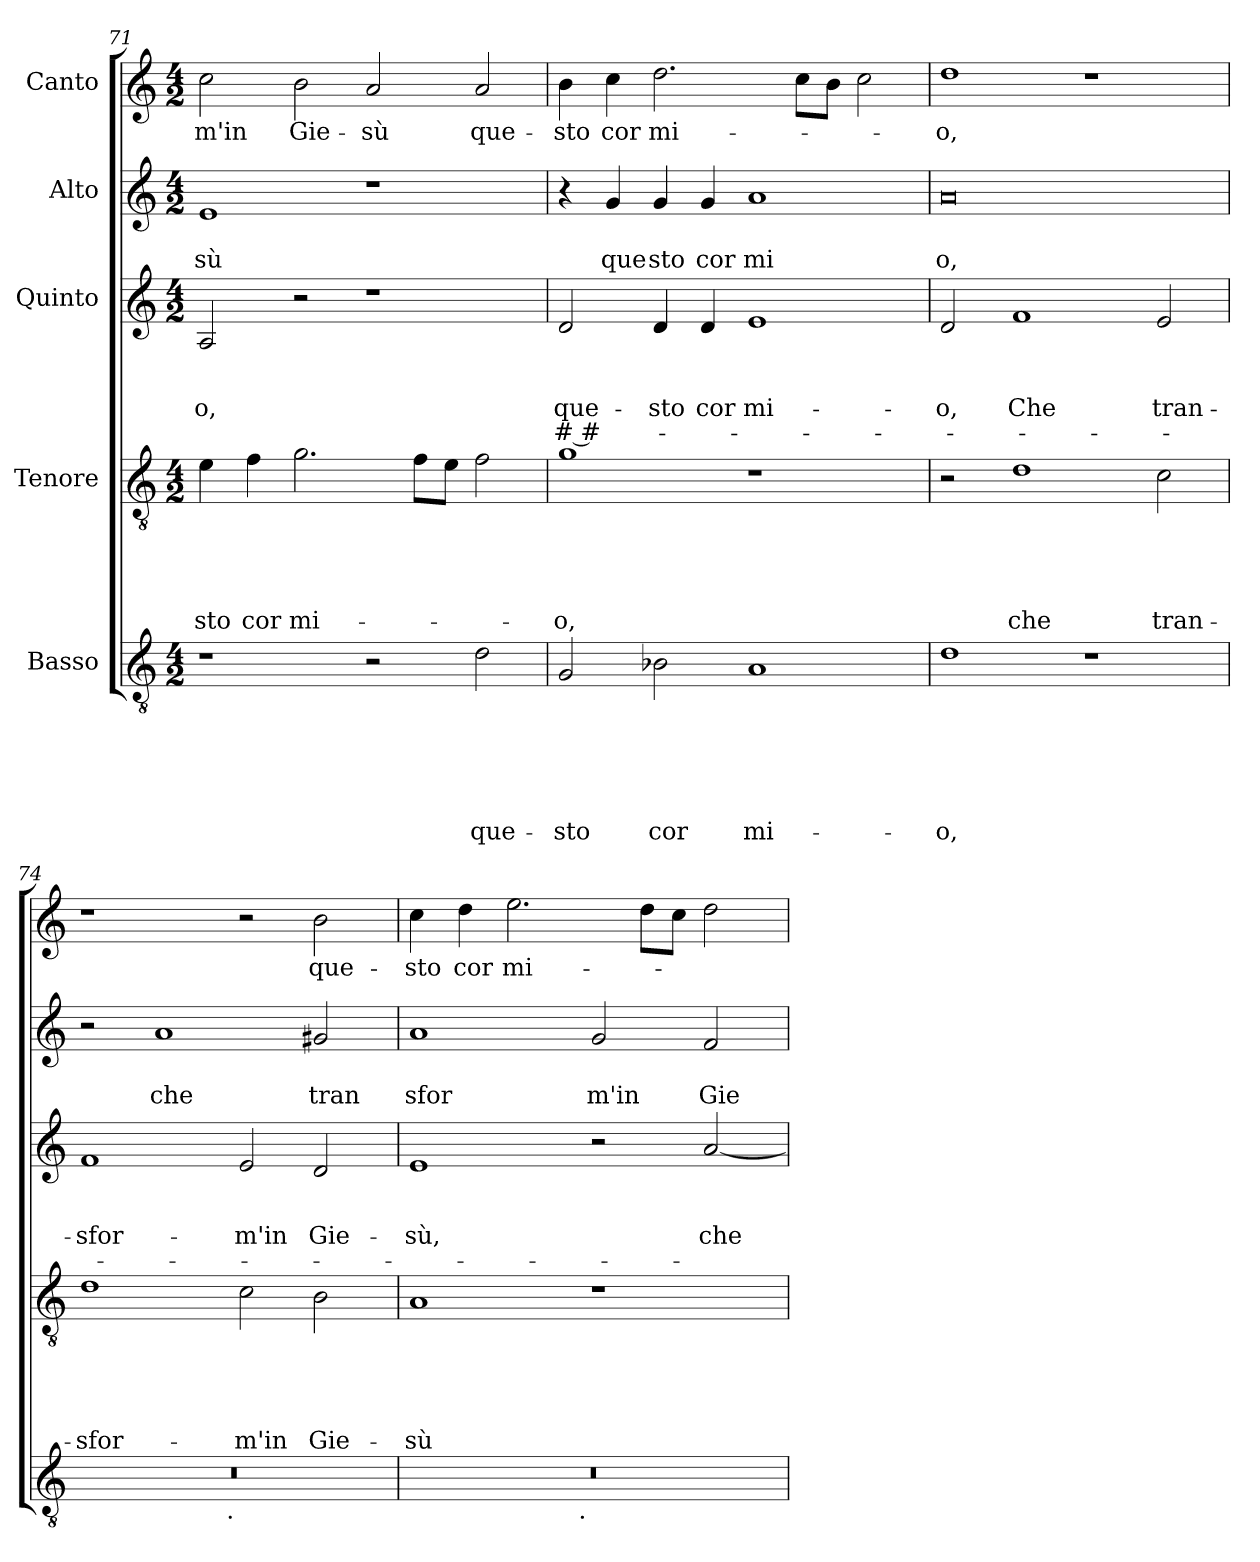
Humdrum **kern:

**kern	**text	**text	**text	**text	**text	**text	**kern	**text	**text	**text	**text	**text	**kern	**text	**text	**text	**text	**kern	**text	**text	**kern	**text
*part5	*part5	*part5	*part5	*part5	*part5	*part5	*part4	*part4	*part4	*part4	*part4	*part4	*part3	*part3	*part3	*part3	*part3	*part2	*part2	*part2	*part1	*part1
*staff5	*staff5	*staff5	*staff5	*staff5	*staff5	*staff5	*staff4	*staff4	*staff4	*staff4	*staff4	*staff4	*staff3	*staff3	*staff3	*staff3	*staff3	*staff2	*staff2	*staff2	*staff1	*staff1
*I"Basso	*	*	*	*	*	*	*I"Tenore	*	*	*	*	*	*I"Quinto	*	*	*	*	*I"Alto	*	*	*I"Canto	*
*clefGv2	*	*	*	*	*	*	*clefGv2	*	*	*	*	*	*clefG2	*	*	*	*	*clefG2	*	*	*clefG2	*
*k[]	*	*	*	*	*	*	*k[]	*	*	*	*	*	*k[]	*	*	*	*	*k[]	*	*	*k[]	*
*C:	*	*	*	*	*	*	*C:	*	*	*	*	*	*C:	*	*	*	*	*C:	*	*	*C:	*
*M4/2	*	*	*	*	*	*	*M4/2	*	*	*	*	*	*M4/2	*	*	*	*	*M4/2	*	*	*M4/2	*
=71	=71	=71	=71	=71	=71	=71	=71	=71	=71	=71	=71	=71	=71	=71	=71	=71	=71	=71	=71	=71	=71	=71
!	!	!	!	!	!	!	!	!	!	!	!	!LO:LY:b	!	!	!	!LO:LY:b	!	!	!	!LO:LY:b	!	!LO:LY:b
1r	.	.	.	.	.	.	4e\	.	.	.	.	-sto	2A/	.	.	-o,	.	1e	.	sù	2cc\	-m'in
!	!	!	!	!	!	!	!	!	!	!	!	!LO:LY:b	!	!	!	!	!	!	!	!	!	!
.	.	.	.	.	.	.	4f\	.	.	.	.	cor	.	.	.	.	.	.	.	.	.	.
!	!	!	!	!	!	!	!	!	!	!	!	!LO:LY:b	!	!	!	!	!	!	!	!	!	!LO:LY:b
.	.	.	.	.	.	.	2.g\	.	.	.	.	mi-	2r	.	.	.	.	.	.	.	2b\	Gie-
!	!	!	!	!	!	!	!	!	!	!	!	!	!	!	!	!	!	!	!	!	!	!LO:LY:b
2r	.	.	.	.	.	.	.	.	.	.	.	.	1r	.	.	.	.	1r	.	.	2a/	-sù
.	.	.	.	.	.	.	8f\L	.	.	.	.	.	.	.	.	.	.	.	.	.	.	.
.	.	.	.	.	.	.	8e\J	.	.	.	.	.	.	.	.	.	.	.	.	.	.	.
!	!	!	!	!	!	!LO:LY:b	!	!	!	!	!	!	!	!	!	!	!	!	!	!	!	!LO:LY:b
2d\	.	.	.	.	.	que-	2f\	.	.	.	.	.	.	.	.	.	.	.	.	.	2a/	que-
=72	=72	=72	=72	=72	=72	=72	=72	=72	=72	=72	=72	=72	=72	=72	=72	=72	=72	=72	=72	=72	=72	=72
!	!	!	!	!	!	!LO:LY:b	!	!	!	!	!	!LO:LY:b	!	!	!	!LO:LY:b	!LO:LY:b	!	!	!	!	!LO:LY:b
2G/	.	.	.	.	.	-sto	1g	.	.	.	.	-o,	2d/	.	.	que-	# #-	4r	.	.	4b\	-sto
!	!	!	!	!	!	!	!	!	!	!	!	!	!	!	!	!	!	!	!	!LO:LY:b	!	!LO:LY:b
.	.	.	.	.	.	.	.	.	.	.	.	.	.	.	.	.	.	4g/	.	que	4cc\	cor
!	!	!	!	!	!	!LO:LY:b	!	!	!	!	!	!	!	!	!	!LO:LY:b	!	!	!	!LO:LY:b	!	!LO:LY:b
2B-X\	.	.	.	.	.	cor	.	.	.	.	.	.	4d/	.	.	-sto	.	4g/	.	sto	2.dd\	mi-
!	!	!	!	!	!	!	!	!	!	!	!	!	!	!	!	!LO:LY:b	!	!	!	!LO:LY:b	!	!
.	.	.	.	.	.	.	.	.	.	.	.	.	4d/	.	.	cor	.	4g/	.	cor	.	.
!	!	!	!	!	!	!LO:LY:b	!	!	!	!	!	!	!	!	!	!LO:LY:b	!	!	!	!LO:LY:b	!	!
1A	.	.	.	.	.	mi-	1r	.	.	.	.	.	1e	.	.	mi-	.	1a	.	mi	.	.
.	.	.	.	.	.	.	.	.	.	.	.	.	.	.	.	.	.	.	.	.	8cc\L	.
.	.	.	.	.	.	.	.	.	.	.	.	.	.	.	.	.	.	.	.	.	8b\J	.
.	.	.	.	.	.	.	.	.	.	.	.	.	.	.	.	.	.	.	.	.	2cc\	.
=73	=73	=73	=73	=73	=73	=73	=73	=73	=73	=73	=73	=73	=73	=73	=73	=73	=73	=73	=73	=73	=73	=73
!	!	!	!	!	!	!LO:LY:b	!	!	!	!	!	!	!	!	!	!LO:LY:b	!	!	!	!LO:LY:b	!	!LO:LY:b
1d	.	.	.	.	.	-o,	2r	.	.	.	.	.	2d/	.	.	-o,	.	0a	.	o,	1dd	-o,
!	!	!	!	!	!	!	!	!	!	!	!	!LO:LY:b	!	!	!	!LO:LY:b	!	!	!	!	!	!
.	.	.	.	.	.	.	1d	.	.	.	.	che	1f	.	.	Che	.	.	.	.	.	.
1r	.	.	.	.	.	.	.	.	.	.	.	.	.	.	.	.	.	.	.	.	1r	.
!	!	!	!	!	!	!	!	!	!	!	!	!LO:LY:b	!	!	!	!LO:LY:b	!	!	!	!	!	!
.	.	.	.	.	.	.	2c\	.	.	.	.	tran-	2e/	.	.	tran-	.	.	.	.	.	.
=74	=74	=74	=74	=74	=74	=74	=74	=74	=74	=74	=74	=74	=74	=74	=74	=74	=74	=74	=74	=74	=74	=74
!	!	!	!	!	!	!	!	!	!	!	!	!LO:LY:b	!	!	!	!LO:LY:b	!	!	!	!	!	!
*^	*	*	*	*	*	*	*	*	*	*	*	*	*	*	*	*	*	*	*	*	*	*
0r	2ryy	.	.	.	.	.	.	1d	.	.	.	.	-sfor-	1f	.	.	-sfor-	.	2r	.	.	1r	.
!	!	!	!	!	!	!	!	!	!	!	!	!	!	!	!	!	!	!	!	!	!LO:LY:b	!	!
.	4...ryy	.	.	.	.	.	.	.	.	.	.	.	.	.	.	.	.	.	1a	.	che	.	.
!	!LO:TX:b:t=.	!	!	!	!	!	!	!	!	!	!	!	!	!	!	!	!	!	!	!	!	!	!
.	1ryy	.	.	.	.	.	.	.	.	.	.	.	.	.	.	.	.	.	.	.	.	.	.
!	!	!	!	!	!	!	!	!	!	!	!	!	!LO:LY:b	!	!	!	!LO:LY:b	!	!	!	!	!	!
.	.	.	.	.	.	.	.	2c\	.	.	.	.	-m'in	2e/	.	.	-m'in	.	.	.	.	2r	.
!	!	!	!	!	!	!	!	!	!	!	!	!	!LO:LY:b	!	!	!	!LO:LY:b	!	!	!	!LO:LY:b	!	!LO:LY:b
.	.	.	.	.	.	.	.	2B\	.	.	.	.	Gie-	2d/	.	.	Gie-	.	2g#X/	.	tran	2b\	que-
.	32ryy	.	.	.	.	.	.	.	.	.	.	.	.	.	.	.	.	.	.	.	.	.	.
=75	=75	=75	=75	=75	=75	=75	=75	=75	=75	=75	=75	=75	=75	=75	=75	=75	=75	=75	=75	=75	=75	=75	=75
!	!	!	!	!	!	!	!	!	!	!	!	!	!LO:LY:b	!	!	!	!LO:LY:b	!	!	!	!LO:LY:b	!	!LO:LY:b
0r	2ryy	.	.	.	.	.	.	1A	.	.	.	.	-sù	1e	.	.	-sù,	.	1a	.	sfor	4cc\	-sto
!	!	!	!	!	!	!	!	!	!	!	!	!	!	!	!	!	!	!	!	!	!	!	!LO:LY:b
.	.	.	.	.	.	.	.	.	.	.	.	.	.	.	.	.	.	.	.	.	.	4dd\	cor
!	!	!	!	!	!	!	!	!	!	!	!	!	!	!	!	!	!	!	!	!	!	!	!LO:LY:b
.	4...ryy	.	.	.	.	.	.	.	.	.	.	.	.	.	.	.	.	.	.	.	.	2.ee\	mi-
!	!LO:TX:b:t=.	!	!	!	!	!	!	!	!	!	!	!	!	!	!	!	!	!	!	!	!	!	!
.	1ryy	.	.	.	.	.	.	.	.	.	.	.	.	.	.	.	.	.	.	.	.	.	.
!	!	!	!	!	!	!	!	!	!	!	!	!	!	!	!	!	!	!	!	!	!LO:LY:b	!	!
.	.	.	.	.	.	.	.	1r	.	.	.	.	.	2r	.	.	.	.	2g/	.	m'in	.	.
.	.	.	.	.	.	.	.	.	.	.	.	.	.	.	.	.	.	.	.	.	.	8dd\L	.
.	.	.	.	.	.	.	.	.	.	.	.	.	.	.	.	.	.	.	.	.	.	8cc\J	.
!	!	!	!	!	!	!	!	!	!	!	!	!	!	!	!	!	!LO:LY:b	!	!	!	!LO:LY:b	!	!
.	.	.	.	.	.	.	.	.	.	.	.	.	.	[<2a/	.	.	che	.	2f/	.	Gie	2dd\	.
.	32ryy	.	.	.	.	.	.	.	.	.	.	.	.	.	.	.	.	.	.	.	.	.	.
*v	*v	*	*	*	*	*	*	*	*	*	*	*	*	*	*	*	*	*	*	*	*	*	*
=	=	=	=	=	=	=	=	=	=	=	=	=	=	=	=	=	=	=	=	=	=	=
*-	*-	*-	*-	*-	*-	*-	*-	*-	*-	*-	*-	*-	*-	*-	*-	*-	*-	*-	*-	*-	*-	*-
